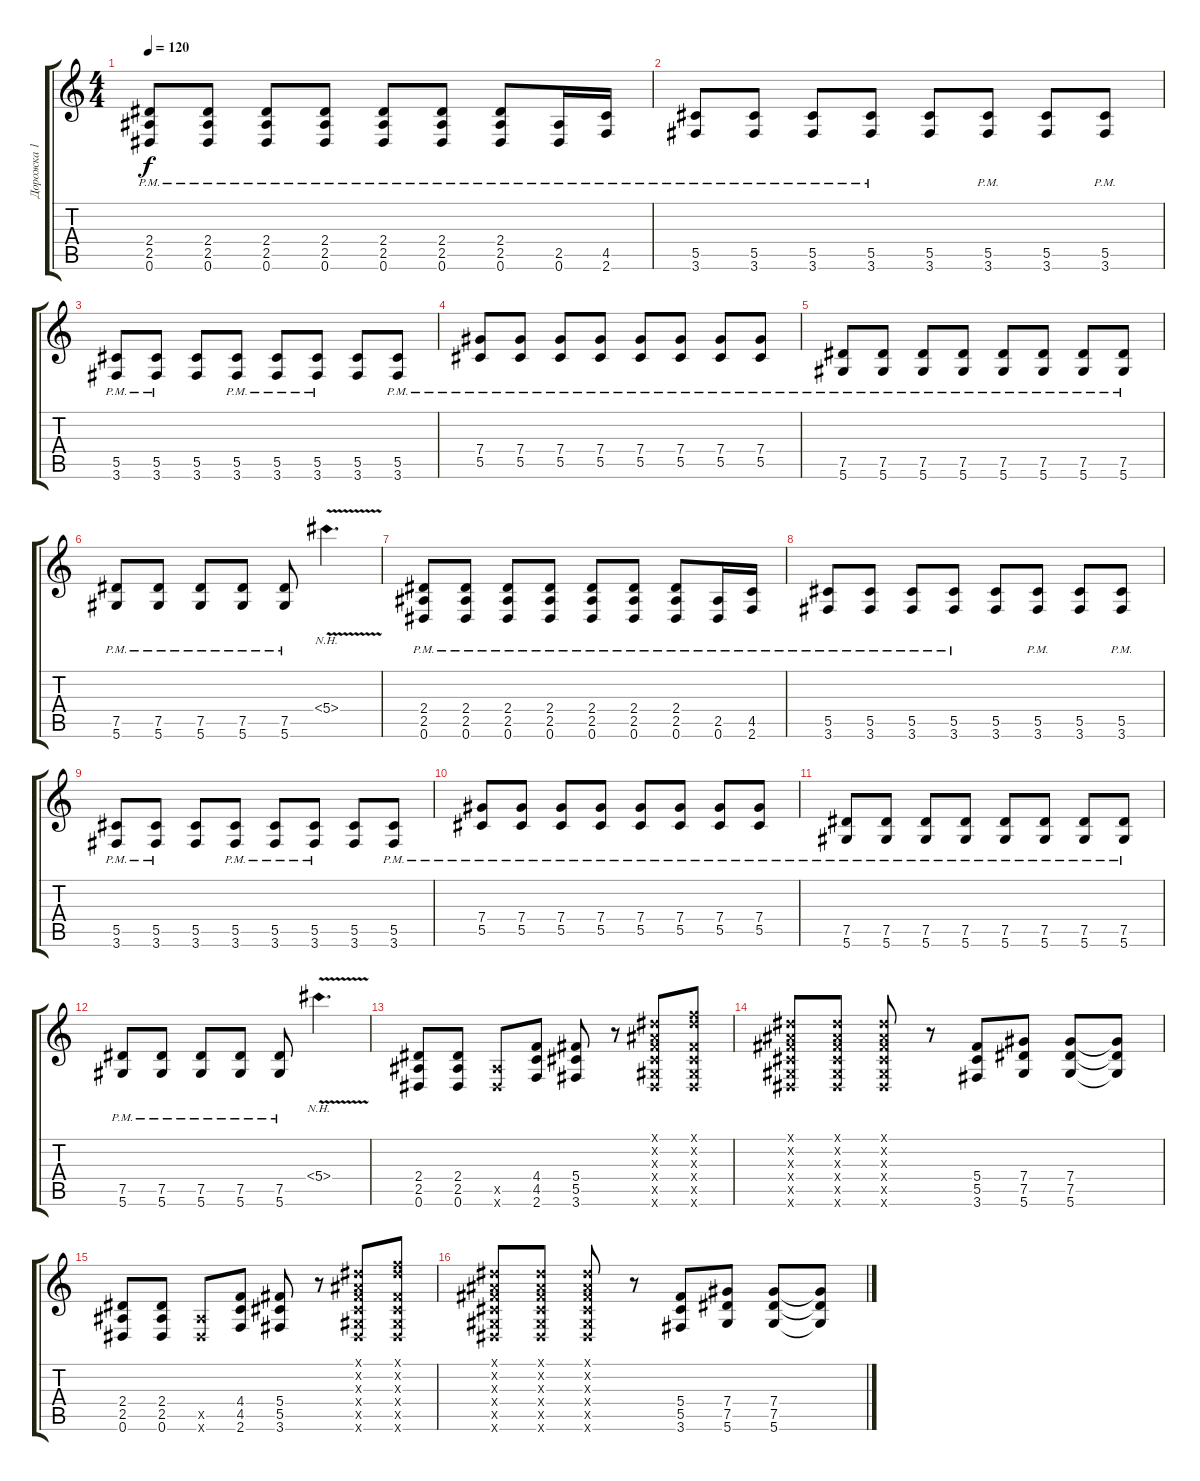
\track ("Дорожка 1" "Дорожка 1") {instrument distortionguitar}
\staff {score tabs}
\tuning (Eb4 Bb3 Gb3 Db3 Ab2 Eb2) {hide}
\ts (4 4)
\tempo 120
\clef g2
\ks c
(2.4{pm} 2.5{pm} 0.6{pm}).8{dy f} (2.4{pm} 2.5{pm} 0.6{pm}).8 (2.4{pm} 2.5{pm} 0.6{pm}).8 (2.4{pm} 2.5{pm} 0.6{pm}).8 (2.4{pm} 2.5{pm} 0.6{pm}).8 (2.4{pm} 2.5{pm} 0.6{pm}).8 (2.4{pm} 2.5{pm} 0.6{pm}).8 (2.5{pm} 0.6{pm}).16 (4.5{pm} 2.6{pm}).16 |
(5.5{pm} 3.6{pm}).8 (5.5{pm} 3.6{pm}).8 (5.5{pm} 3.6{pm}).8 (5.5{pm} 3.6{pm}).8 (5.5 3.6).8 (5.5{pm} 3.6{pm}).8 (5.5 3.6).8 (5.5{pm} 3.6{pm}).8 |
(5.5{pm} 3.6{pm}).8 (5.5{pm} 3.6{pm}).8 (5.5 3.6).8 (5.5{pm} 3.6{pm}).8 (5.5{pm} 3.6{pm}).8 (5.5{pm} 3.6{pm}).8 (5.5 3.6).8 (5.5{pm} 3.6{pm}).8 |
(7.4{pm} 5.5{pm}).8 (7.4{pm} 5.5{pm}).8 (7.4{pm} 5.5{pm}).8 (7.4{pm} 5.5{pm}).8 (7.4{pm} 5.5{pm}).8 (7.4{pm} 5.5{pm}).8 (7.4{pm} 5.5{pm}).8 (7.4{pm} 5.5{pm}).8 |
(7.5{pm} 5.6{pm}).8 (7.5{pm} 5.6{pm}).8 (7.5{pm} 5.6{pm}).8 (7.5{pm} 5.6{pm}).8 (7.5{pm} 5.6{pm}).8 (7.5{pm} 5.6{pm}).8 (7.5{pm} 5.6{pm}).8 (7.5{pm} 5.6{pm}).8 |
(7.5{pm} 5.6{pm}).8 (7.5{pm} 5.6{pm}).8 (7.5{pm} 5.6{pm}).8 (7.5{pm} 5.6{pm}).8 (7.5{pm} 5.6{pm}).8 5.4{nh v}.4{d} |
(2.4{pm} 2.5{pm} 0.6{pm}).8 (2.4{pm} 2.5{pm} 0.6{pm}).8 (2.4{pm} 2.5{pm} 0.6{pm}).8 (2.4{pm} 2.5{pm} 0.6{pm}).8 (2.4{pm} 2.5{pm} 0.6{pm}).8 (2.4{pm} 2.5{pm} 0.6{pm}).8 (2.4{pm} 2.5{pm} 0.6{pm}).8 (2.5{pm} 0.6{pm}).16 (4.5{pm} 2.6{pm}).16 |
(5.5{pm} 3.6{pm}).8 (5.5{pm} 3.6{pm}).8 (5.5{pm} 3.6{pm}).8 (5.5{pm} 3.6{pm}).8 (5.5 3.6).8 (5.5{pm} 3.6{pm}).8 (5.5 3.6).8 (5.5{pm} 3.6{pm}).8 |
(5.5{pm} 3.6{pm}).8 (5.5{pm} 3.6{pm}).8 (5.5 3.6).8 (5.5{pm} 3.6{pm}).8 (5.5{pm} 3.6{pm}).8 (5.5{pm} 3.6{pm}).8 (5.5 3.6).8 (5.5{pm} 3.6{pm}).8 |
(7.4{pm} 5.5{pm}).8 (7.4{pm} 5.5{pm}).8 (7.4{pm} 5.5{pm}).8 (7.4{pm} 5.5{pm}).8 (7.4{pm} 5.5{pm}).8 (7.4{pm} 5.5{pm}).8 (7.4{pm} 5.5{pm}).8 (7.4{pm} 5.5{pm}).8 |
(7.5{pm} 5.6{pm}).8 (7.5{pm} 5.6{pm}).8 (7.5{pm} 5.6{pm}).8 (7.5{pm} 5.6{pm}).8 (7.5{pm} 5.6{pm}).8 (7.5{pm} 5.6{pm}).8 (7.5{pm} 5.6{pm}).8 (7.5{pm} 5.6{pm}).8 |
(7.5{pm} 5.6{pm}).8 (7.5{pm} 5.6{pm}).8 (7.5{pm} 5.6{pm}).8 (7.5{pm} 5.6{pm}).8 (7.5{pm} 5.6{pm}).8 5.4{nh v}.4{d} |
(2.4 2.5 0.6).8 (2.4 2.5 0.6).8 (2.5{x} 0.6{x}).8 (4.4 4.5 2.6).8 (5.4 5.5 3.6).8 r.8 (0.1{x} 0.2{x} 0.3{x} 0.4{x} 0.5{x} 0.6{x}).8 (0.1{x} 7.2{x} 0.3{x} 0.4{x} 0.5{x} 0.6{x}).8 |
(0.1{x} 0.2{x} 0.3{x} 0.4{x} 0.5{x} 0.6{x}).8 (0.1{x} 0.2{x} 0.3{x} 0.4{x} 0.5{x} 0.6{x}).8 (0.1{x} 0.2{x} 0.3{x} 0.4{x} 0.5{x} 0.6{x}).8 r.8 (5.4 5.5 3.6).8 (7.4 7.5 5.6).8 (7.4 7.5 5.6).8 (7.4{t} 7.5{t} 5.6{t}).8 |
(2.4 2.5 0.6).8 (2.4 2.5 0.6).8 (2.5{x} 0.6{x}).8 (4.4 4.5 2.6).8 (5.4 5.5 3.6).8 r.8 (0.1{x} 0.2{x} 0.3{x} 0.4{x} 0.5{x} 0.6{x}).8 (0.1{x} 7.2{x} 0.3{x} 0.4{x} 0.5{x} 0.6{x}).8 |
(0.1{x} 0.2{x} 0.3{x} 0.4{x} 0.5{x} 0.6{x}).8 (0.1{x} 0.2{x} 0.3{x} 0.4{x} 0.5{x} 0.6{x}).8 (0.1{x} 0.2{x} 0.3{x} 0.4{x} 0.5{x} 0.6{x}).8 r.8 (5.4 5.5 3.6).8 (7.4 7.5 5.6).8 (7.4 7.5 5.6).8 (7.4{t} 7.5{t} 5.6{t}).8
